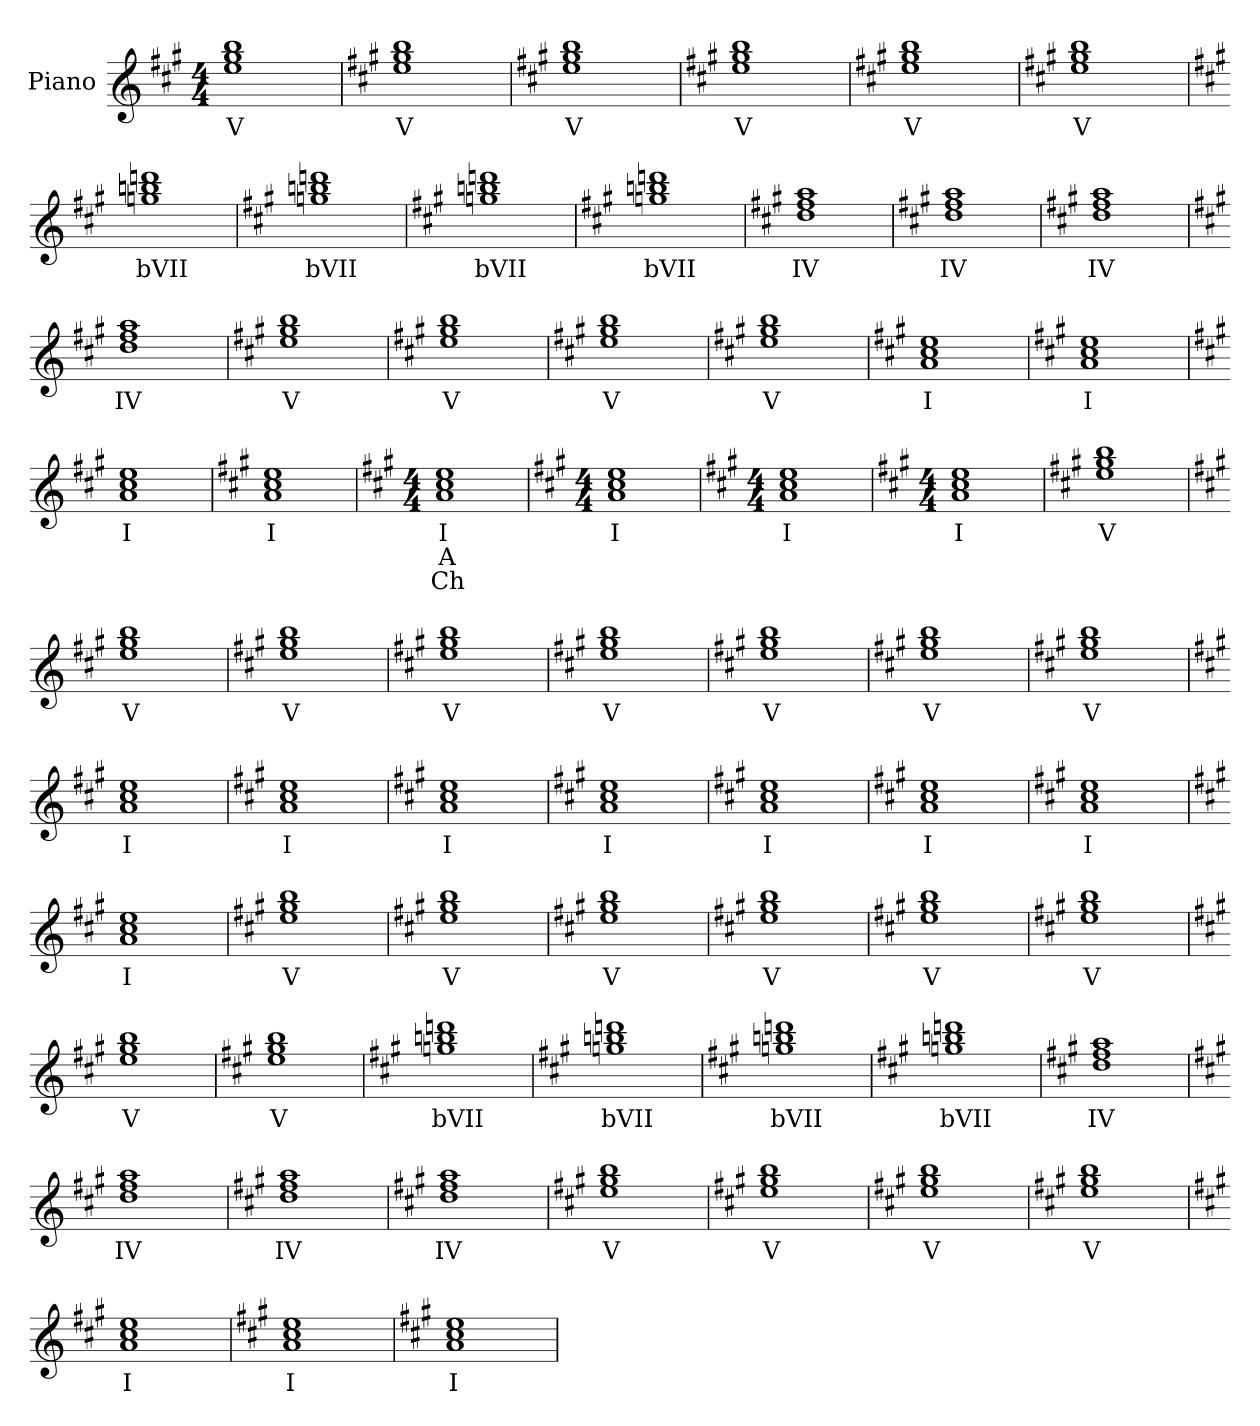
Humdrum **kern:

**kern	**text	**text	**text
*part1	*part1	*part1	*part1
*staff1	*staff1	*staff1	*staff1
*I"Piano	*	*	*
*I'Pno	*	*	*
*k[f#c#g#]	*	*	*
*A:	*	*	*
*M4/4	*	*	*
=	=	=	=
1ee 1gg# 1bb	V	.	.
=	=	=	=
*k[f#c#g#]	*	*	*
*A:	*	*	*
1ee 1gg# 1bb	V	.	.
=	=	=	=
*k[f#c#g#]	*	*	*
*A:	*	*	*
1ee 1gg# 1bb	V	.	.
=	=	=	=
*k[f#c#g#]	*	*	*
*A:	*	*	*
1ee 1gg# 1bb	V	.	.
=	=	=	=
*k[f#c#g#]	*	*	*
*A:	*	*	*
1ee 1gg# 1bb	V	.	.
=	=	=	=
*k[f#c#g#]	*	*	*
*A:	*	*	*
1ee 1gg# 1bb	V	.	.
=	=	=	=
*k[f#c#g#]	*	*	*
*A:	*	*	*
1ggn 1bbn 1dddn	bVII	.	.
=	=	=	=
*k[f#c#g#]	*	*	*
*A:	*	*	*
1ggn 1bbn 1dddn	bVII	.	.
=	=	=	=
*k[f#c#g#]	*	*	*
*A:	*	*	*
1ggn 1bbn 1dddn	bVII	.	.
=	=	=	=
*k[f#c#g#]	*	*	*
*A:	*	*	*
1ggn 1bbn 1dddn	bVII	.	.
=	=	=	=
*k[f#c#g#]	*	*	*
*A:	*	*	*
1dd 1ff# 1aa	IV	.	.
=	=	=	=
*k[f#c#g#]	*	*	*
*A:	*	*	*
1dd 1ff# 1aa	IV	.	.
=	=	=	=
*k[f#c#g#]	*	*	*
*A:	*	*	*
1dd 1ff# 1aa	IV	.	.
=	=	=	=
*k[f#c#g#]	*	*	*
*A:	*	*	*
1dd 1ff# 1aa	IV	.	.
=	=	=	=
*k[f#c#g#]	*	*	*
*A:	*	*	*
1ee 1gg# 1bb	V	.	.
=	=	=	=
*k[f#c#g#]	*	*	*
*A:	*	*	*
1ee 1gg# 1bb	V	.	.
=	=	=	=
*k[f#c#g#]	*	*	*
*A:	*	*	*
1ee 1gg# 1bb	V	.	.
=	=	=	=
*k[f#c#g#]	*	*	*
*A:	*	*	*
1ee 1gg# 1bb	V	.	.
=	=	=	=
*k[f#c#g#]	*	*	*
*A:	*	*	*
1a 1cc# 1ee	I	.	.
=	=	=	=
*k[f#c#g#]	*	*	*
*A:	*	*	*
1a 1cc# 1ee	I	.	.
=	=	=	=
*k[f#c#g#]	*	*	*
*A:	*	*	*
1a 1cc# 1ee	I	.	.
=	=	=	=
*k[f#c#g#]	*	*	*
*A:	*	*	*
1a 1cc# 1ee	I	.	.
=	=	=	=
*k[f#c#g#]	*	*	*
*A:	*	*	*
*M4/4	*	*	*
1a 1cc# 1ee	I	A	Ch
=	=	=	=
*k[f#c#g#]	*	*	*
*A:	*	*	*
*M4/4	*	*	*
1a 1cc# 1ee	I	.	.
=	=	=	=
*k[f#c#g#]	*	*	*
*A:	*	*	*
*M4/4	*	*	*
1a 1cc# 1ee	I	.	.
=	=	=	=
*k[f#c#g#]	*	*	*
*A:	*	*	*
*M4/4	*	*	*
1a 1cc# 1ee	I	.	.
=	=	=	=
*k[f#c#g#]	*	*	*
*A:	*	*	*
1ee 1gg# 1bb	V	.	.
=	=	=	=
*k[f#c#g#]	*	*	*
*A:	*	*	*
1ee 1gg# 1bb	V	.	.
=	=	=	=
*k[f#c#g#]	*	*	*
*A:	*	*	*
1ee 1gg# 1bb	V	.	.
=	=	=	=
*k[f#c#g#]	*	*	*
*A:	*	*	*
1ee 1gg# 1bb	V	.	.
=	=	=	=
*k[f#c#g#]	*	*	*
*A:	*	*	*
1ee 1gg# 1bb	V	.	.
=	=	=	=
*k[f#c#g#]	*	*	*
*A:	*	*	*
1ee 1gg# 1bb	V	.	.
=	=	=	=
*k[f#c#g#]	*	*	*
*A:	*	*	*
1ee 1gg# 1bb	V	.	.
=	=	=	=
*k[f#c#g#]	*	*	*
*A:	*	*	*
1ee 1gg# 1bb	V	.	.
=	=	=	=
*k[f#c#g#]	*	*	*
*A:	*	*	*
1a 1cc# 1ee	I	.	.
=	=	=	=
*k[f#c#g#]	*	*	*
*A:	*	*	*
1a 1cc# 1ee	I	.	.
=	=	=	=
*k[f#c#g#]	*	*	*
*A:	*	*	*
1a 1cc# 1ee	I	.	.
=	=	=	=
*k[f#c#g#]	*	*	*
*A:	*	*	*
1a 1cc# 1ee	I	.	.
=	=	=	=
*k[f#c#g#]	*	*	*
*A:	*	*	*
1a 1cc# 1ee	I	.	.
=	=	=	=
*k[f#c#g#]	*	*	*
*A:	*	*	*
1a 1cc# 1ee	I	.	.
=	=	=	=
*k[f#c#g#]	*	*	*
*A:	*	*	*
1a 1cc# 1ee	I	.	.
=	=	=	=
*k[f#c#g#]	*	*	*
*A:	*	*	*
1a 1cc# 1ee	I	.	.
=	=	=	=
*k[f#c#g#]	*	*	*
*A:	*	*	*
1ee 1gg# 1bb	V	.	.
=	=	=	=
*k[f#c#g#]	*	*	*
*A:	*	*	*
1ee 1gg# 1bb	V	.	.
=	=	=	=
*k[f#c#g#]	*	*	*
*A:	*	*	*
1ee 1gg# 1bb	V	.	.
=	=	=	=
*k[f#c#g#]	*	*	*
*A:	*	*	*
1ee 1gg# 1bb	V	.	.
=	=	=	=
*k[f#c#g#]	*	*	*
*A:	*	*	*
1ee 1gg# 1bb	V	.	.
=	=	=	=
*k[f#c#g#]	*	*	*
*A:	*	*	*
1ee 1gg# 1bb	V	.	.
=	=	=	=
*k[f#c#g#]	*	*	*
*A:	*	*	*
1ee 1gg# 1bb	V	.	.
=	=	=	=
*k[f#c#g#]	*	*	*
*A:	*	*	*
1ee 1gg# 1bb	V	.	.
=	=	=	=
*k[f#c#g#]	*	*	*
*A:	*	*	*
1ggn 1bbn 1dddn	bVII	.	.
=	=	=	=
*k[f#c#g#]	*	*	*
*A:	*	*	*
1ggn 1bbn 1dddn	bVII	.	.
=	=	=	=
*k[f#c#g#]	*	*	*
*A:	*	*	*
1ggn 1bbn 1dddn	bVII	.	.
=	=	=	=
*k[f#c#g#]	*	*	*
*A:	*	*	*
1ggn 1bbn 1dddn	bVII	.	.
=	=	=	=
*k[f#c#g#]	*	*	*
*A:	*	*	*
1dd 1ff# 1aa	IV	.	.
=	=	=	=
*k[f#c#g#]	*	*	*
*A:	*	*	*
1dd 1ff# 1aa	IV	.	.
=	=	=	=
*k[f#c#g#]	*	*	*
*A:	*	*	*
1dd 1ff# 1aa	IV	.	.
=	=	=	=
*k[f#c#g#]	*	*	*
*A:	*	*	*
1dd 1ff# 1aa	IV	.	.
=	=	=	=
*k[f#c#g#]	*	*	*
*A:	*	*	*
1ee 1gg# 1bb	V	.	.
=	=	=	=
*k[f#c#g#]	*	*	*
*A:	*	*	*
1ee 1gg# 1bb	V	.	.
=	=	=	=
*k[f#c#g#]	*	*	*
*A:	*	*	*
1ee 1gg# 1bb	V	.	.
=	=	=	=
*k[f#c#g#]	*	*	*
*A:	*	*	*
1ee 1gg# 1bb	V	.	.
=	=	=	=
*k[f#c#g#]	*	*	*
*A:	*	*	*
1a 1cc# 1ee	I	.	.
=	=	=	=
*k[f#c#g#]	*	*	*
*A:	*	*	*
1a 1cc# 1ee	I	.	.
=	=	=	=
*k[f#c#g#]	*	*	*
*A:	*	*	*
1a 1cc# 1ee	I	.	.
=	=	=	=
*-	*-	*-	*-
